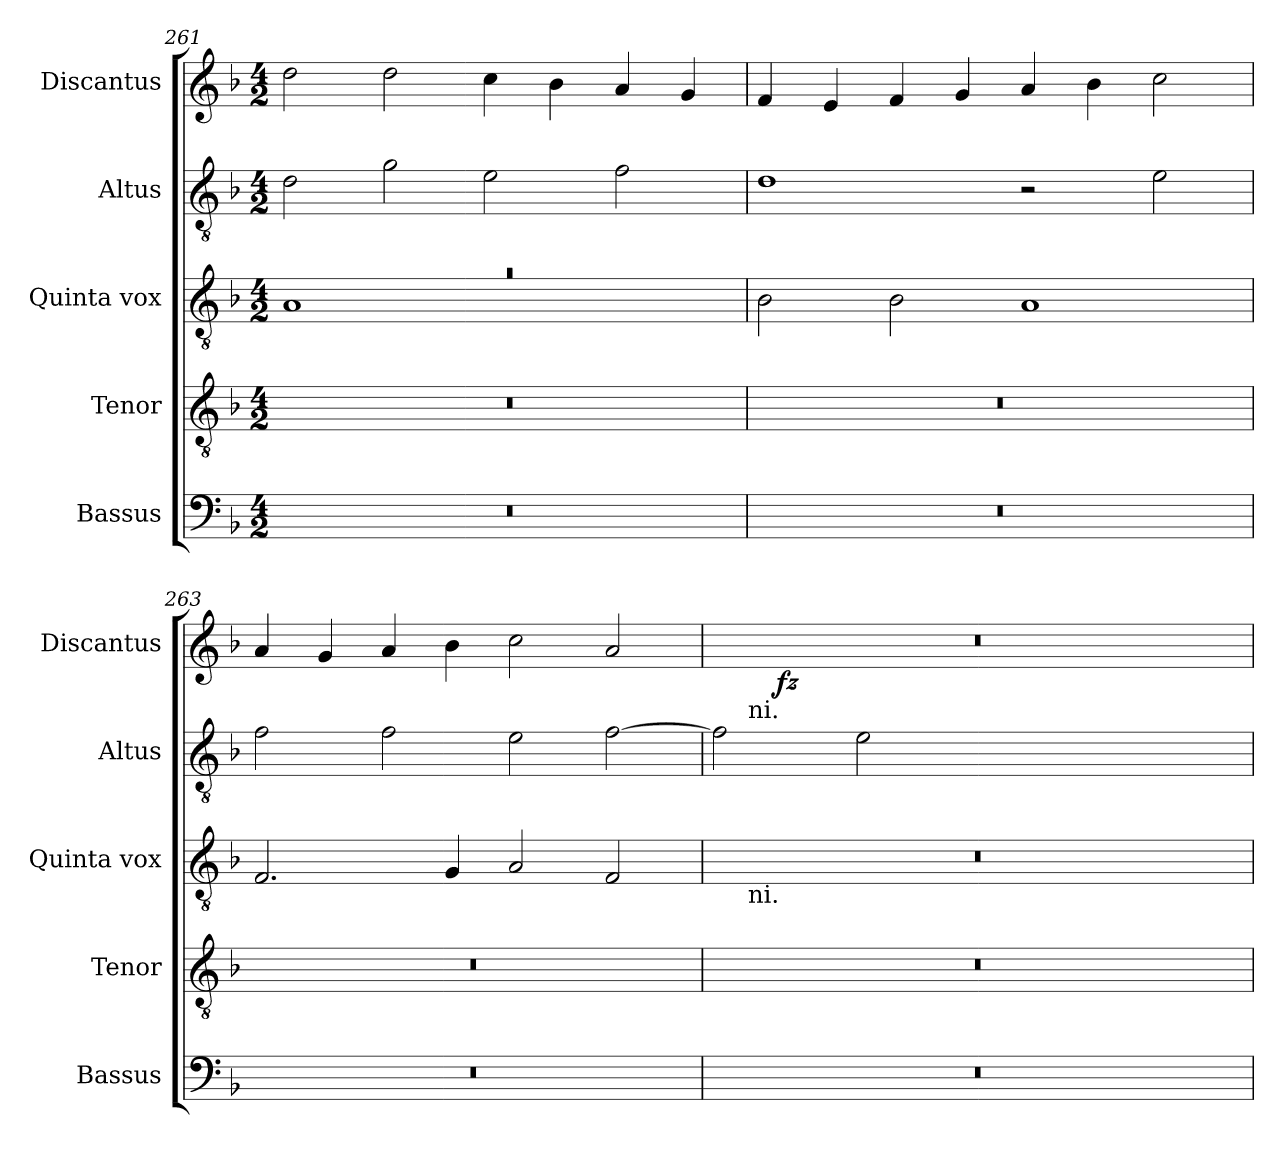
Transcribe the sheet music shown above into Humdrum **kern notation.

**kern	**kern	**kern	**kern	**kern	**dynam
*part5	*part4	*part3	*part2	*part1	*part1
*staff5	*staff4	*staff3	*staff2	*staff1	*staff1
*I"Bassus	*I"Tenor	*I"Quinta vox	*I"Altus	*I"Discantus	*
*I'Bassus	*I'Tenor	*I'Quinta vox	*I'Altus	*I'Discantus	*
*clefF4	*clefGv2	*clefGv2	*clefGv2	*clefG2	*
*ITrd-3c-5	*ITrd-3c-5	*	*ITrd-3c-5	*ITrd-3c-5	*
*k[b-e-]	*k[b-e-]	*k[b-]	*k[b-e-]	*k[b-e-]	*
*B-:	*B-:	*F:	*B-:	*B-:	*
*M4/2	*M4/2	*M4/2	*M4/2	*M4/2	*
=261	=261	=261	=261	=261	=261
!	!	!LO:N:vis=1	!	!	!
*	*	*^	*	*	*
0r	0r	0ra	1A	2g\	2gg\	.
.	.	.	.	2cc\	2gg\	.
.	.	.	1ryy	2a\	4ff\	.
.	.	.	.	.	4ee-\	.
.	.	.	.	2b-\	4dd/	.
.	.	.	.	.	4cc/	.
*	*	*v	*v	*	*	*
=262	=262	=262	=262	=262	=262
0r	0r	2B-\	1g	4b-/	.
.	.	.	.	4a/	.
.	.	2B-\	.	4b-/	.
.	.	.	.	4cc/	.
.	.	1A	2r	4dd/	.
.	.	.	.	4ee-\	.
.	.	.	2a\	2ff\	.
=263	=263	=263	=263	=263	=263
0r	0r	2.F/	2b-\	4dd/	.
.	.	.	.	4cc/	.
.	.	.	2b-\	4dd/	.
.	.	4G/	.	4ee-\	.
.	.	2A/	2a\	2ff\	.
.	.	2F/	[>2b-\	2dd/	.
=264	=264	=264	=264	=264	=264
*	*	*^	*	*^	*
*	*	*	*	*	*	*^	*
0r	0r	0r	16.ryy	2b-\]	0r	8ryy	16.ryy	.
!	!	!	!	!	!	!	!LO:TX:b:t=ni.	!
!	!	!	!LO:TX:b:t=ni.	!	!	!	!	!
.	.	.	1ryy	.	.	.	1ryy	.
.	.	.	.	.	.	64ryy	.	.
!	!	!	!	!	!	!	!	!LO:DY:b
.	.	.	.	.	.	1ryy	.	fz
.	.	.	.	2a\	.	.	.	.
.	.	.	.	1ryy	.	.	.	.
.	.	.	2ryy	.	.	.	2ryy	.
.	.	.	.	.	.	2ryy	.	.
.	.	.	4ryy	.	.	.	4ryy	.
.	.	.	.	.	.	4ryy	.	.
.	.	.	8ryy	.	.	.	8ryy	.
.	.	.	.	.	.	16..ryy	.	.
.	.	.	32ryy	.	.	.	32ryy	.
*	*	*v	*v	*	*v	*v	*v	*
=	=	=	=	=	=
*-	*-	*-	*-	*-	*-
